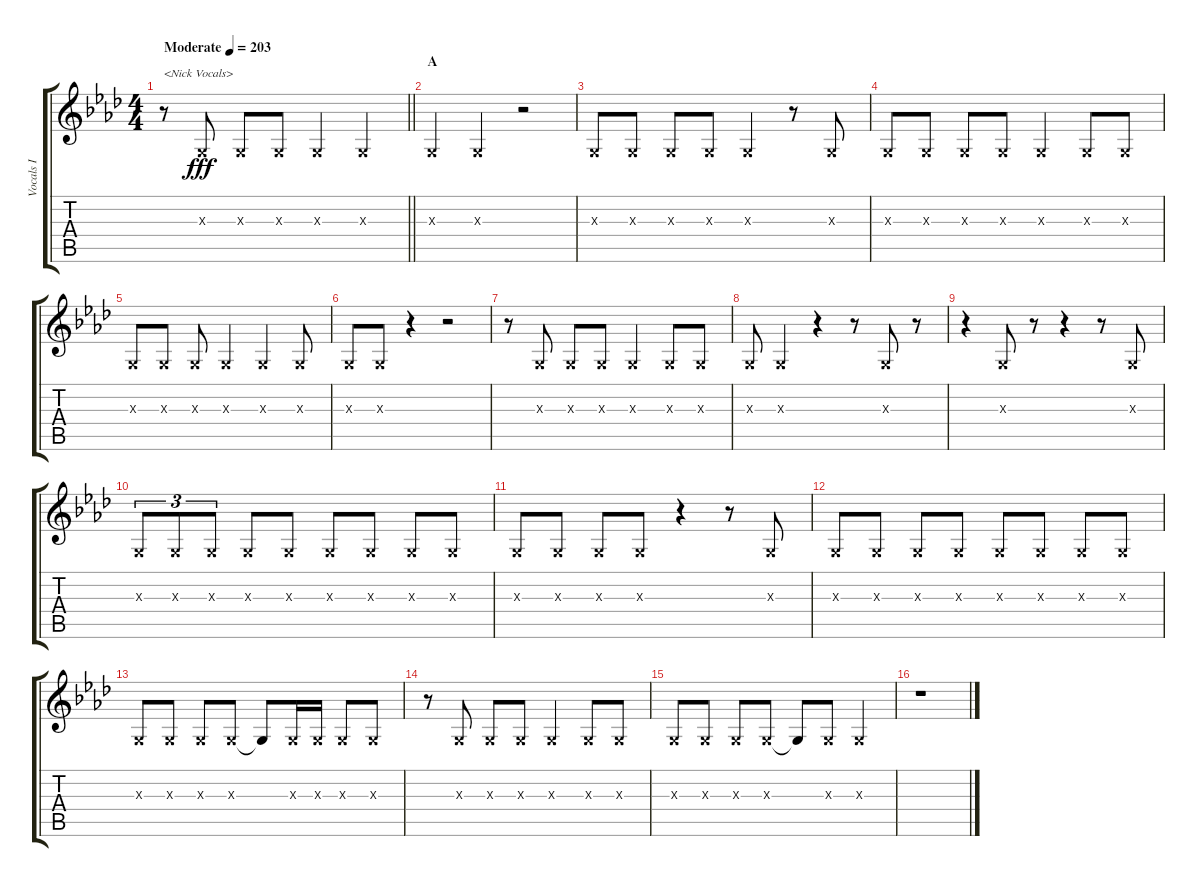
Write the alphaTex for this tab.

\track ("Vocals I" "Vocals I") {instrument voiceoohs}
\staff {score tabs}
\tuning (E4 B3 G3 D3 A2 E2) {hide}
\ts (4 4)
\tempo (203 "Moderate")
\clef g2
\barLineRight lightlight
\ks ab
r.8{txt "<Nick Vocals>" dy fff instrument voiceoohs} 0.3{x}.8 0.3{x}.8 0.3{x}.8 0.3{x}.4 0.3{x}.4 |
\section ("" "A")
0.3{x}.4 0.3{x}.4 r.2 |
0.3{x}.8 0.3{x}.8 0.3{x}.8 0.3{x}.8 0.3{x}.4 r.8 0.3{x}.8 |
0.3{x}.8 0.3{x}.8 0.3{x}.8 0.3{x}.8 0.3{x}.4 0.3{x}.8 0.3{x}.8 |
0.3{x}.8 0.3{x}.8 0.3{x}.8 0.3{x}.4 0.3{x}.4 0.3{x}.8 |
0.3{x}.8 0.3{x}.8 r.4 r.2 |
r.8 0.3{x}.8 0.3{x}.8 0.3{x}.8 0.3{x}.4 0.3{x}.8 0.3{x}.8 |
0.3{x}.8 0.3{x}.4 r.4 r.8 0.3{x}.8 r.8 |
r.4 0.3{x}.8 r.8 r.4 r.8 0.3{x}.8 |
0.3{x}.8{tu (3 2)} 0.3{x}.8{tu (3 2)} 0.3{x}.8{tu (3 2)} 0.3{x}.8 0.3{x}.8 0.3{x}.8 0.3{x}.8 0.3{x}.8 0.3{x}.8 |
0.3{x}.8 0.3{x}.8 0.3{x}.8 0.3{x}.8 r.4 r.8 0.3{x}.8 |
0.3{x}.8 0.3{x}.8 0.3{x}.8 0.3{x}.8 0.3{x}.8 0.3{x}.8 0.3{x}.8 0.3{x}.8 |
0.3{x}.8 0.3{x}.8 0.3{x}.8 0.3{x}.8 0.3{t}.8 0.3{x}.16 0.3{x}.16 0.3{x}.8 0.3{x}.8 |
r.8 0.3{x}.8 0.3{x}.8 0.3{x}.8 0.3{x}.4 0.3{x}.8 0.3{x}.8 |
0.3{x}.8 0.3{x}.8 0.3{x}.8 0.3{x}.8 0.3{t}.8 0.3{x}.8 0.3{x}.4 |
r.1
